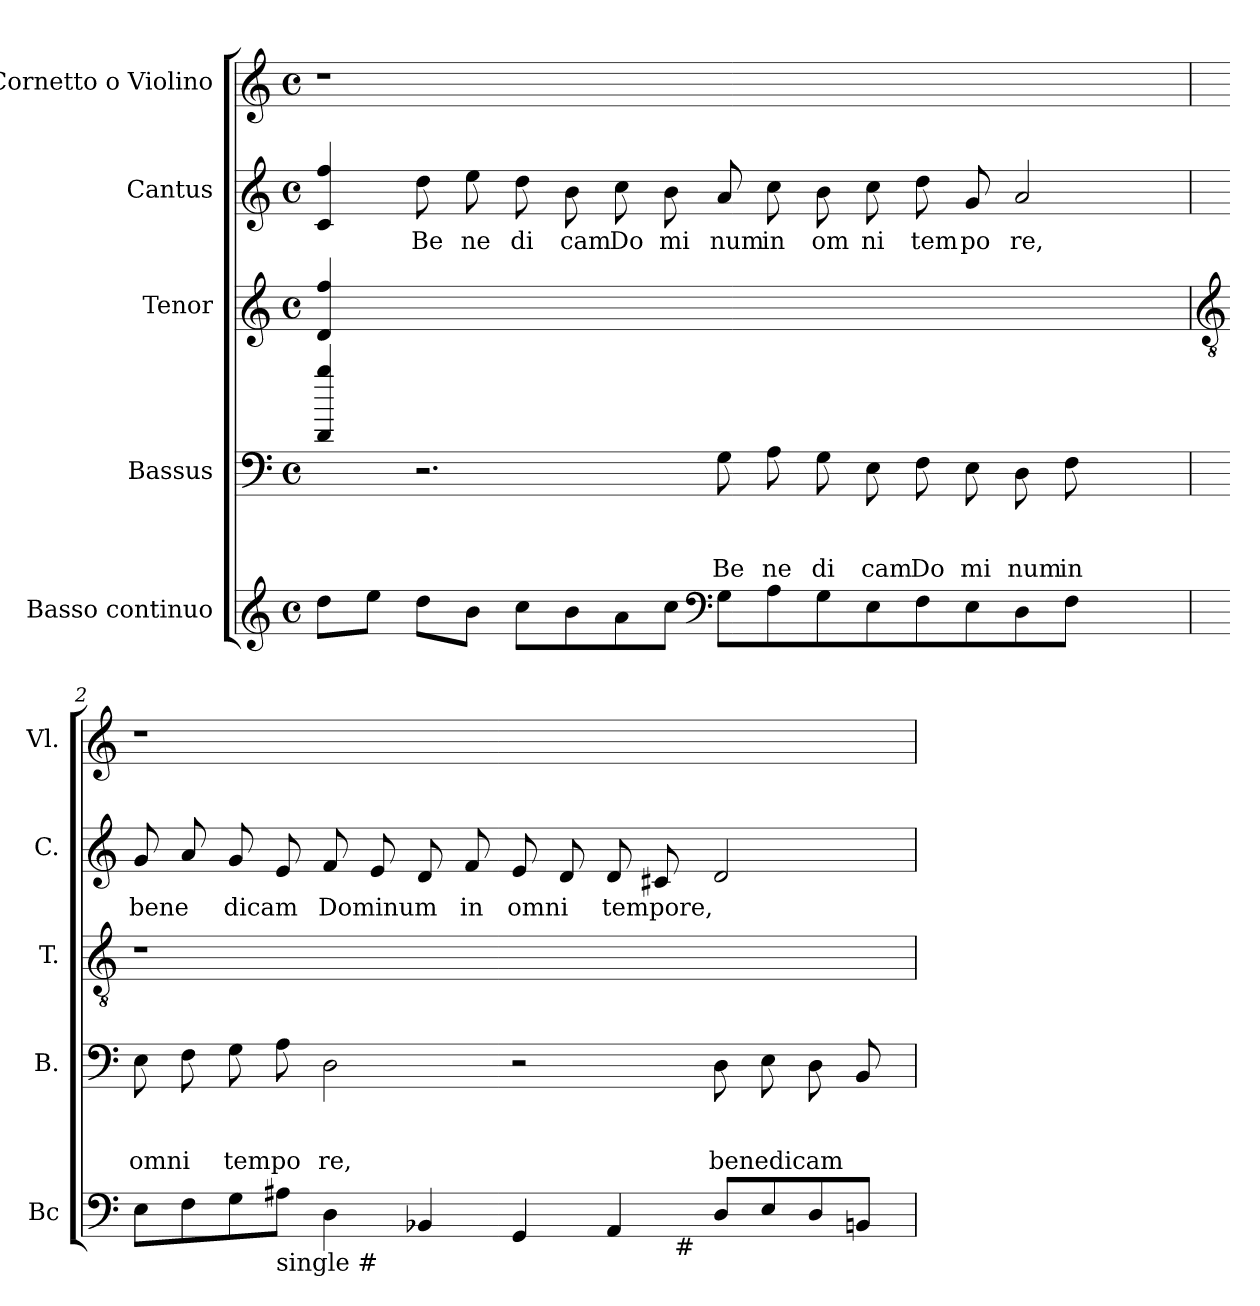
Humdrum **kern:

**kern	**kern	**text	**text	**text	**kern	**kern	**text	**kern
*part5	*part4	*part4	*part4	*part4	*part3	*part2	*part2	*part1
*staff5	*staff4	*staff4	*staff4	*staff4	*staff3	*staff2	*staff2	*staff1
*I"Basso continuo	*I"Bassus	*	*	*	*I"Tenor	*I"Cantus	*	*I"Cornetto o Violino
*I'Bc	*I'B.	*	*	*	*I'T.	*I'C.	*	*I'Vl.
*clefG2	*clefF4	*	*	*	*clefG2	*clefG2	*	*clefG2
*ITrd7c12	*	*	*	*	*	*	*	*
*k[]	*k[]	*	*	*	*k[]	*k[]	*	*k[]
*C:	*C:	*	*	*	*C:	*C:	*	*C:
*M4/4	*M4/4	*	*	*	*M4/4	*M4/4	*	*M4/4
*met(c)	*met(c)	*	*	*	*met(c)	*met(c)	*	*met(c)
=1	=1	=1	=1	=1	=1	=1	=1	=1
8d\L	4d/ 4bb/	.	.	.	4d/ 4ff/	4c/ 4ff/	.	1r
8e\J	.	.	.	.	.	.	.	.
!	!	!	!	!	!	!	!LO:LY:b	!
8d\L	2.r	.	.	.	0ryy	8dd\	Be	.
!	!	!	!	!	!	!	!LO:LY:b	!
8B\J	.	.	.	.	.	8ee\	ne	.
!	!	!	!	!	!	!	!LO:LY:b	!
8c\L	.	.	.	.	.	8dd\	di	.
!	!	!	!	!	!	!	!LO:LY:b	!
8B\	.	.	.	.	.	8b\	cam	.
!	!	!	!	!	!	!	!LO:LY:b	!
8A\	.	.	.	.	.	8cc\	Do	.
!	!	!	!	!	!	!	!LO:LY:b	!
8c\J	.	.	.	.	.	8b\	mi	.
*clefF4	*	*	*	*	*	*	*	*
!	!	!	!	!LO:LY:b	!	!	!LO:LY:b	!
8GG\L	8G\	.	.	Be	.	8a/	num	1ryy
!	!	!	!	!LO:LY:b	!	!	!LO:LY:b	!
8AA\	8A\	.	.	ne	.	8cc\	in	.
!	!	!	!	!LO:LY:b	!	!	!LO:LY:b	!
8GG\	8G\	.	.	di	.	8b\	om	.
!	!	!	!	!LO:LY:b	!	!	!LO:LY:b	!
8EE\	8E\	.	.	cam	.	8cc\	ni	.
!	!	!	!	!LO:LY:b	!	!	!LO:LY:b	!
8FF\	8F\	.	.	Do	.	8dd\	tem	.
!	!	!	!	!LO:LY:b	!	!	!LO:LY:b	!
8EE\	8E\	.	.	mi	.	8g/	po	.
!	!	!	!	!LO:LY:b	!	!	!LO:LY:b	!
8DD\	8D\	.	.	num	.	2a/	re,	.
!	!	!	!	!LO:LY:b	!	!	!	!
8FF\J	8F\	.	.	in	.	.	.	.
4ryy	4ryy	.	.	.	.	.	.	4ryy
!!LO:LB:g=z
=2	=2	=2	=2	=2	=2	=2	=2	=2
*	*	*	*	*	*clefGv2	*	*	*
!	!	!	!	!LO:LY:b	!	!	!LO:LY:b	!
*^	*	*	*	*	*	*	*	*
8EE\L	1ryy	8E\	.	.	omni	1r	8g/	bene	1r
8FF\	.	8F\	.	.	.	.	8a/	.	.
!	!	!	!	!	!LO:LY:b	!	!	!LO:LY:b	!
8GG\	.	8G\	.	.	tempo	.	8g/	dicam	.
!LO:TX:b:t=single #	!	!	!	!	!	!	!	!	!
8AA#\J	.	8A\	.	.	.	.	8e/	.	.
!	!	!	!	!	!LO:LY:b	!	!	!LO:LY:b	!
4DD\	.	2D\	.	.	re,	.	8f/	Dominum	.
.	.	.	.	.	.	.	8e/	.	.
4BBB-X/	.	.	.	.	.	.	8d/	.	.
!	!	!	!	!	!	!	!	!LO:LY:b	!
.	.	.	.	.	.	.	8f/	in	.
!	!	!	!	!	!	!	!	!LO:LY:b	!
4GGG/	4ryy	2r	.	.	.	1ryy	8e/	omni	1ryy
.	.	.	.	.	.	.	8d/	.	.
!	!	!	!	!	!	!	!	!LO:LY:b	!
4AAA</	8ryy	.	.	.	.	.	8d/	tem	.
!	!	!	!	!	!	!	!	!LO:LY:b	!
.	32ryy	.	.	.	.	.	8c#X/	pore,	.
!	!LO:TX:b:t=#	!	!	!	!	!	!	!	!
.	2ryy	.	.	.	.	.	.	.	.
!	!	!	!	!	!LO:LY:b	!	!	!	!
8DD/L	.	8D\	.	.	benedicam	.	2d/	.	.
8EE/	.	8E\	.	.	.	.	.	.	.
8DD/	.	8D\	.	.	.	.	.	.	.
8BBBn/J	.	8BB/	.	.	.	.	.	.	.
.	16.ryy	.	.	.	.	.	.	.	.
*v	*v	*	*	*	*	*	*	*	*
=	=	=	=	=	=	=	=	=
*-	*-	*-	*-	*-	*-	*-	*-	*-
